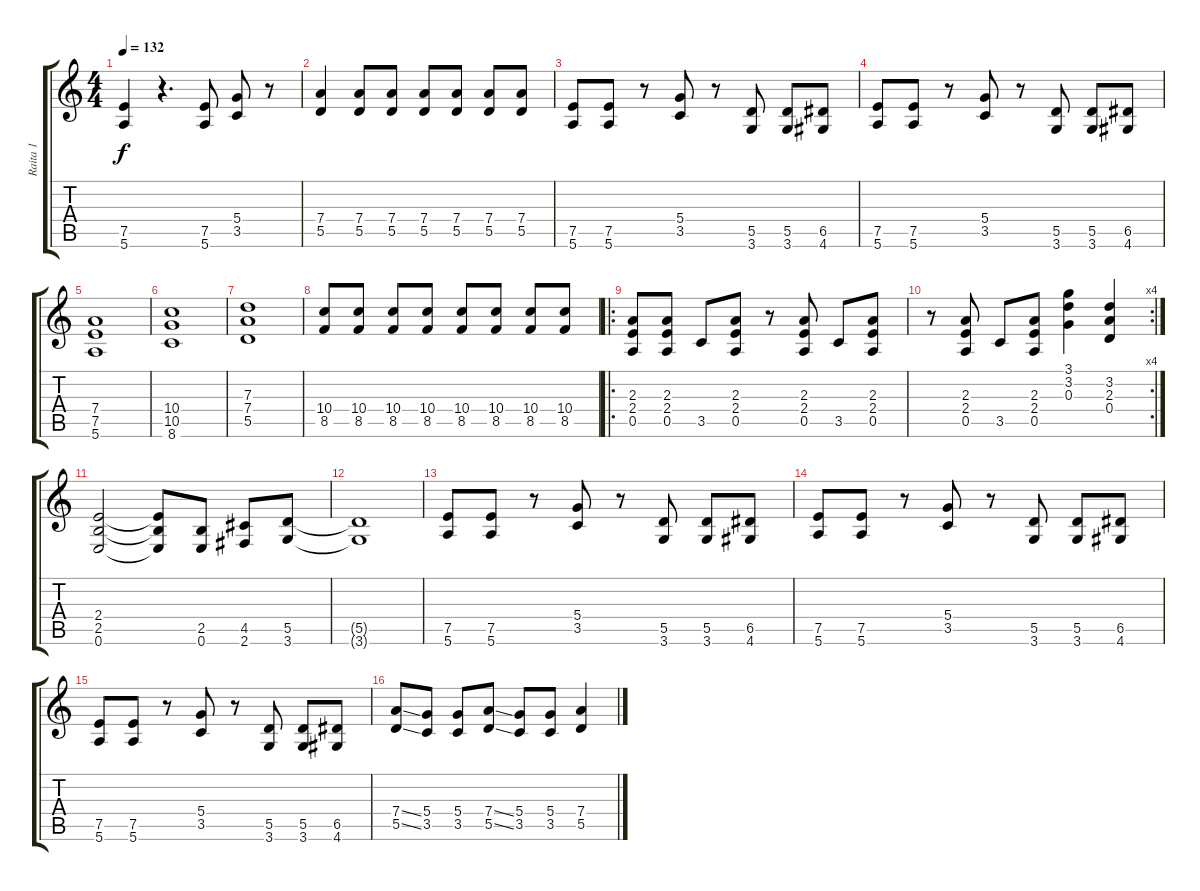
\track ("Raita 1" "Raita 1") {instrument overdrivenguitar}
\staff {score tabs}
\tuning (E4 B3 G3 D3 A2 E2) {hide}
\ts (4 4)
\tempo 132
\clef g2
\ks c
(7.5 5.6).4{dy f} r.4{d} (7.5 5.6).8 (5.4 3.5).8 r.8 |
(7.4 5.5).4 (7.4 5.5).8 (7.4 5.5).8 (7.4 5.5).8 (7.4 5.5).8 (7.4 5.5).8 (7.4 5.5).8 |
(7.5 5.6).8 (7.5 5.6).8 r.8 (5.4 3.5).8 r.8 (5.5 3.6).8 (5.5 3.6).8 (6.5 4.6).8 |
(7.5 5.6).8 (7.5 5.6).8 r.8 (5.4 3.5).8 r.8 (5.5 3.6).8 (5.5 3.6).8 (6.5 4.6).8 |
(7.4 7.5 5.6).1 |
(10.4 10.5 8.6).1 |
(7.3 7.4 5.5).1 |
(10.4 8.5).8 (10.4 8.5).8 (10.4 8.5).8 (10.4 8.5).8 (10.4 8.5).8 (10.4 8.5).8 (10.4 8.5).8 (10.4 8.5).8 |
\ro
(2.3 2.4 0.5).8 (2.3 2.4 0.5).8 3.5.8 (2.3 2.4 0.5).8 r.8 (2.3 2.4 0.5).8 3.5.8 (2.3 2.4 0.5).8 |
\rc 4
r.8 (2.3 2.4 0.5).8 3.5.8 (2.3 2.4 0.5).8 (3.1 3.2 0.3).4 (3.2 2.3 0.4).4 |
(2.4 2.5 0.6).2 (2.4{t} 2.5{t} 0.6{t}).8 (2.5 0.6).8 (4.5 2.6).8 (5.5 3.6).8 |
(5.5{t} 3.6{t}).1 |
(7.5 5.6).8 (7.5 5.6).8 r.8 (5.4 3.5).8 r.8 (5.5 3.6).8 (5.5 3.6).8 (6.5 4.6).8 |
(7.5 5.6).8 (7.5 5.6).8 r.8 (5.4 3.5).8 r.8 (5.5 3.6).8 (5.5 3.6).8 (6.5 4.6).8 |
(7.5 5.6).8 (7.5 5.6).8 r.8 (5.4 3.5).8 r.8 (5.5 3.6).8 (5.5 3.6).8 (6.5 4.6).8 |
(7.4{ss} 5.5{ss}).8 (5.4 3.5).8 (5.4 3.5).8 (7.4{ss} 5.5{ss}).8 (5.4 3.5).8 (5.4 3.5).8 (7.4 5.5).4
